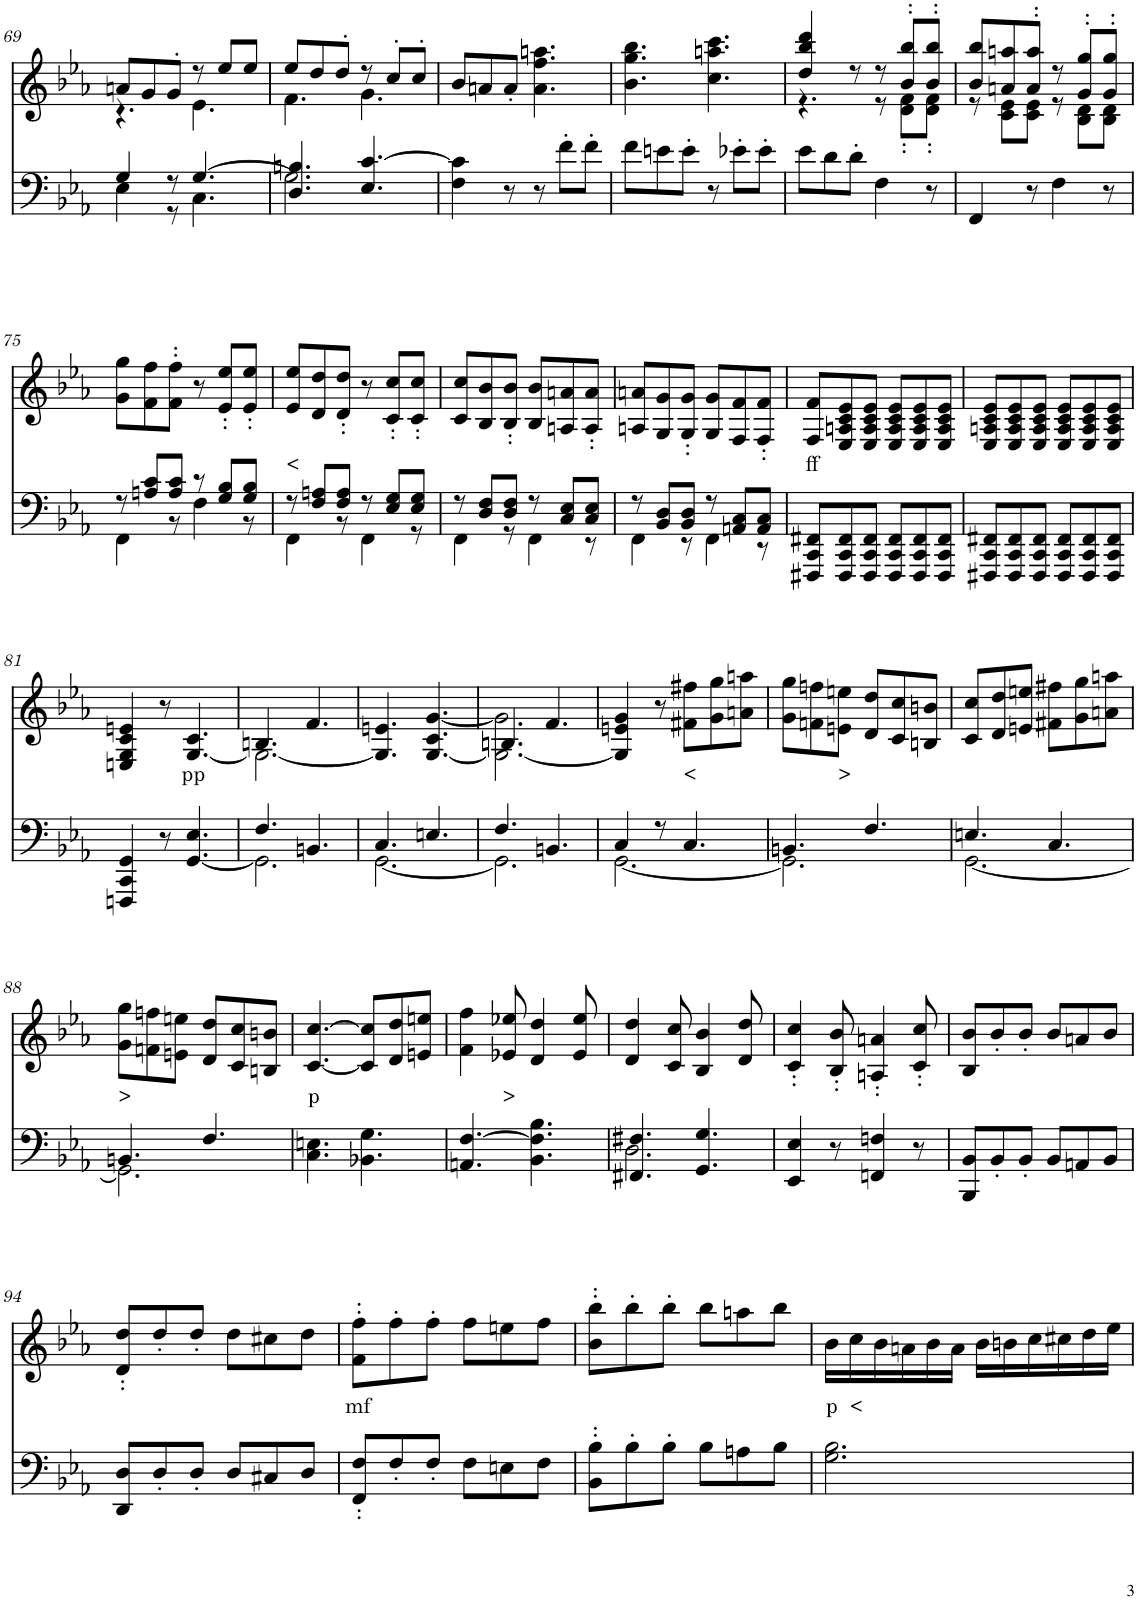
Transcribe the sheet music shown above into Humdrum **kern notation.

**kern	**kern	**text
*part2	*part1	*part1
*staff2	*staff1	*staff1
*I"piano	*I"piano	*
*I'Pno	*I'Pno	*
!!LO:PB:g=z
*clefF4	*clefG2	*
*k[b-e-a-]	*k[b-e-a-]	*
*E-:	*E-:	*
*M6/8	*M6/8	*
=69	=69	=69
*^	*^	*
4G/	4E-\	8an/L	4.r	.
.	.	8g/	.	.
8r	8r	8g'/J	.	.
[4.G/	4.C\	8r	4.e-\	.
.	.	8ee-/L	.	.
.	.	8ee-/J	.	.
=70	=70	=70	=70	=70
4.D/ 4.Bn/	2.G\]	8ee-/L	4.f\	.
.	.	8dd/	.	.
.	.	8dd'/J	.	.
4.E-/ [4.c/	.	8r	4.g\	.
.	.	8cc'/L	.	.
.	.	8cc'/J	.	.
*v	*v	*	*	*
*	*v	*v	*
=71	=71	=71
4F\ 4c\]	8b-/L	.
.	8an/	.
8r	8a'/J	.
8r	4.a\ 4.ff\ 4.aan\	.
8f'\L	.	.
8f'\J	.	.
=72	=72	=72
8f\L	4.b-\ 4.gg\ 4.bb-\	.
8en\	.	.
8e'\J	.	.
8r	4.cc\ 4.aan\ 4.ccc\	.
8e-X'\L	.	.
8e-'\J	.	.
=73	=73	=73
*	*^	*
8e-\L	4dd/ 4bb-/ 4ddd/	4.r	.
8d\	.	.	.
8d'\J	8r	.	.
4F\	8r	8r	.
.	8b-/' 8bb-/'L	8d\' 8f\'L	.
8r	8b-/' 8bb-/'J	8d\' 8f\'J	.
=74	=74	=74	=74
4FF/	8b-/ 8bb-/L	8r	.
.	8an/ 8aan/	8c\ 8e-\L	.
8r	8a/' 8aa/'J	8c\ 8e-\J	.
4F\	8r	8r	.
.	8g/' 8gg/'L	8B-\ 8d\L	.
8r	8g/' 8gg/'J	8B-\ 8d\J	.
*	*v	*v	*
!!LO:LB:g=z
=75	=75	=75
*^	*	*
8r	4FF\	8g\ 8gg\L	.
8An/ 8c/L	.	8f\ 8ff\	.
8A/ 8c/J	8r	8f\' 8ff\'J	.
8r	4F\	8r	.
8G/ 8B-/L	.	8e-/' 8ee-/'L	.
8G/ 8B-/J	8r	8e-/' 8ee-/'J	.
=76	=76	=76	=76
!	!	!	!LO:LY:b
8r	4FF\	8e-/ 8ee-/L	<
8F/ 8An/L	.	8d/ 8dd/	.
8F/ 8A/J	8r	8d/' 8dd/'J	.
8r	4FF\	8r	.
8E-/ 8G/L	.	8c/' 8cc/'L	.
8E-/ 8G/J	8r	8c/' 8cc/'J	.
=77	=77	=77	=77
8r	4FF\	8c/ 8cc/L	.
8D/ 8F/L	.	8B-/ 8b-/	.
8D/ 8F/J	8r	8B-/' 8b-/'J	.
8r	4FF\	8B-/ 8b-/L	.
8C/ 8E-/L	.	8An/ 8an/	.
8C/ 8E-/J	8r	8A/' 8a/'J	.
=78	=78	=78	=78
8r	4FF\	8An/ 8an/L	.
8BB-/ 8D/L	.	8G/ 8g/	.
8BB-/ 8D/J	8r	8G/' 8g/'J	.
8r	4FF\	8G/ 8g/L	.
8AAn/ 8C/L	.	8F/ 8f/	.
8AA/ 8C/J	8r	8F/' 8f/'J	.
=79	=79	=79	=79
!	!	!	!LO:LY:b
*v	*v	*	*
8FFF#X/ 8CC/ 8FF#X/L	8F/ 8f/L	ff
8FFF#/ 8CC/ 8FF#/	8E-/ 8An/ 8c/ 8e-/	.
8FFF#/ 8CC/ 8FF#/J	8E-/ 8A/ 8c/ 8e-/J	.
8FFF#/ 8CC/ 8FF#/L	8E-/ 8A/ 8c/ 8e-/L	.
8FFF#/ 8CC/ 8FF#/	8E-/ 8A/ 8c/ 8e-/	.
8FFF#/ 8CC/ 8FF#/J	8E-/ 8A/ 8c/ 8e-/J	.
=80	=80	=80
8FFF#X/ 8CC/ 8FF#X/L	8E-/ 8An/ 8c/ 8e-/L	.
8FFF#/ 8CC/ 8FF#/	8E-/ 8A/ 8c/ 8e-/	.
8FFF#/ 8CC/ 8FF#/J	8E-/ 8A/ 8c/ 8e-/J	.
8FFF#/ 8CC/ 8FF#/L	8E-/ 8A/ 8c/ 8e-/L	.
8FFF#/ 8CC/ 8FF#/	8E-/ 8A/ 8c/ 8e-/	.
8FFF#/ 8CC/ 8FF#/J	8E-/ 8A/ 8c/ 8e-/J	.
!!LO:LB:g=z
=81	=81	=81
4FFFn/ 4CC/ 4GG/	4En/ 4G/ 4c/ 4en/	.
8r	8r	.
!	!	!LO:LY:b
[4.GG/ 4.E-/	[4.G/ 4.c/	pp
=82	=82	=82
*^	*^	*
4.F/	2.GG\]	4.Bn/	2.G\_	.
4.BBn/	.	4.f/	.	.
*	*	*v	*v	*
=83	=83	=83	=83
4.C/	[2.GG\	4.G/] 4.en/	.
4.En/	.	[4.G/ 4.c/ [4.g/	.
=84	=84	=84	=84
*	*	*^	*
4.F/	2.GG\]	4.Bn/	2.G\_ 2.g\]	.
4.BBn/	.	4.f/	.	.
*	*	*v	*v	*
=85	=85	=85	=85
4C/	[2.GG\	4G/] 4en/ 4g/	.
8r	.	8r	.
!	!	!	!LO:LY:b
4.C/	.	8f#X\ 8ff#X\L	<
.	.	8g\ 8gg\	.
.	.	8an\ 8aan\J	.
=86	=86	=86	=86
4.BBn/	2.GG\]	8g\ 8gg\L	.
.	.	8fn\ 8ffn\	.
!	!	!	!LO:LY:b
.	.	8en\ 8een\J	>
4.F/	.	8d/ 8dd/L	.
.	.	8c/ 8cc/	.
.	.	8Bn/ 8bn/J	.
=87	=87	=87	=87
4.En/	[2.GG\	8c/ 8cc/L	.
.	.	8d/ 8dd/	.
.	.	8en/ 8een/J	.
4.C/	.	8f#X\ 8ff#X\L	.
.	.	8g\ 8gg\	.
.	.	8an\ 8aan\J	.
!!LO:LB:g=z
=88	=88	=88	=88
!	!	!	!LO:LY:b
4.BBn/	2.GG\]	8g\ 8gg\L	>
.	.	8fn\ 8ffn\	.
.	.	8en\ 8een\J	.
4.F/	.	8d/ 8dd/L	.
.	.	8c/ 8cc/	.
.	.	8Bn/ 8bn/J	.
*v	*v	*	*
=89	=89	=89
!	!	!LO:LY:b
4.C\ 4.En\	[4.c/ [4.cc/	p
4.BB-X\ 4.G\	8c/] 8cc/]L	.
.	8d/ 8dd/	.
.	8en/ 8een/J	.
=90	=90	=90
4.AAn/ [4.F/	4f\ 4ff\	.
!	!	!LO:LY:b
.	8e-X/ 8ee-X/	>
4.BB-\ 4.F\] 4.B-\	4d/ 4dd/	.
.	8e-/ 8ee-/	.
=91	=91	=91
*^	*	*
4.FF#X/ 4.F#X/	2.D\	4d/ 4dd/	.
.	.	8c/ 8cc/	.
4.GG/ 4.G/	.	4B-/ 4b-/	.
.	.	8d/ 8dd/	.
*v	*v	*	*
=92	=92	=92
4EE-/ 4E-/	4c/' 4cc/'	.
8r	8B-/' 8b-/'	.
4FFn/ 4Fn/	4An/' 4an/'	.
8r	8c/' 8cc/'	.
=93	=93	=93
8BBB-/ 8BB-/L	8B-/ 8b-/L	.
8BB-'/	8b-'/	.
8BB-'/J	8b-'/J	.
8BB-/L	8b-/L	.
8AAn/	8an/	.
8BB-/J	8b-/J	.
!!LO:LB:g=z
=94	=94	=94
8DD/ 8D/L	8d/' 8dd/'L	.
8D'/	8dd'/	.
8D'/J	8dd'/J	.
8D/L	8dd\L	.
8C#X/	8cc#X\	.
8D/J	8dd\J	.
=95	=95	=95
!	!	!LO:LY:b
8FF/' 8F/'L	8f\' 8ff\'L	mf
8F'/	8ff'\	.
8F'/J	8ff'\J	.
8F\L	8ff\L	.
8En\	8een\	.
8F\J	8ff\J	.
=96	=96	=96
8BB-\' 8B-\'L	8b-\' 8bb-\'L	.
8B-'\	8bb-'\	.
8B-'\J	8bb-'\J	.
8B-\L	8bb-\L	.
8An\	8aan\	.
8B-\J	8bb-\J	.
=97	=97	=97
!	!	!LO:LY:b
2.G\ 2.B-\	16b-\LL	p
!	!	!LO:LY:b
.	16cc\	<
.	16b-\	.
.	16an\	.
.	16b-\	.
.	16a\JJ	.
.	16b-\LL	.
.	16bn\	.
.	16cc\	.
.	16cc#X\	.
.	16dd\	.
.	16ee-\JJ	.
=	=	=
*-	*-	*-
